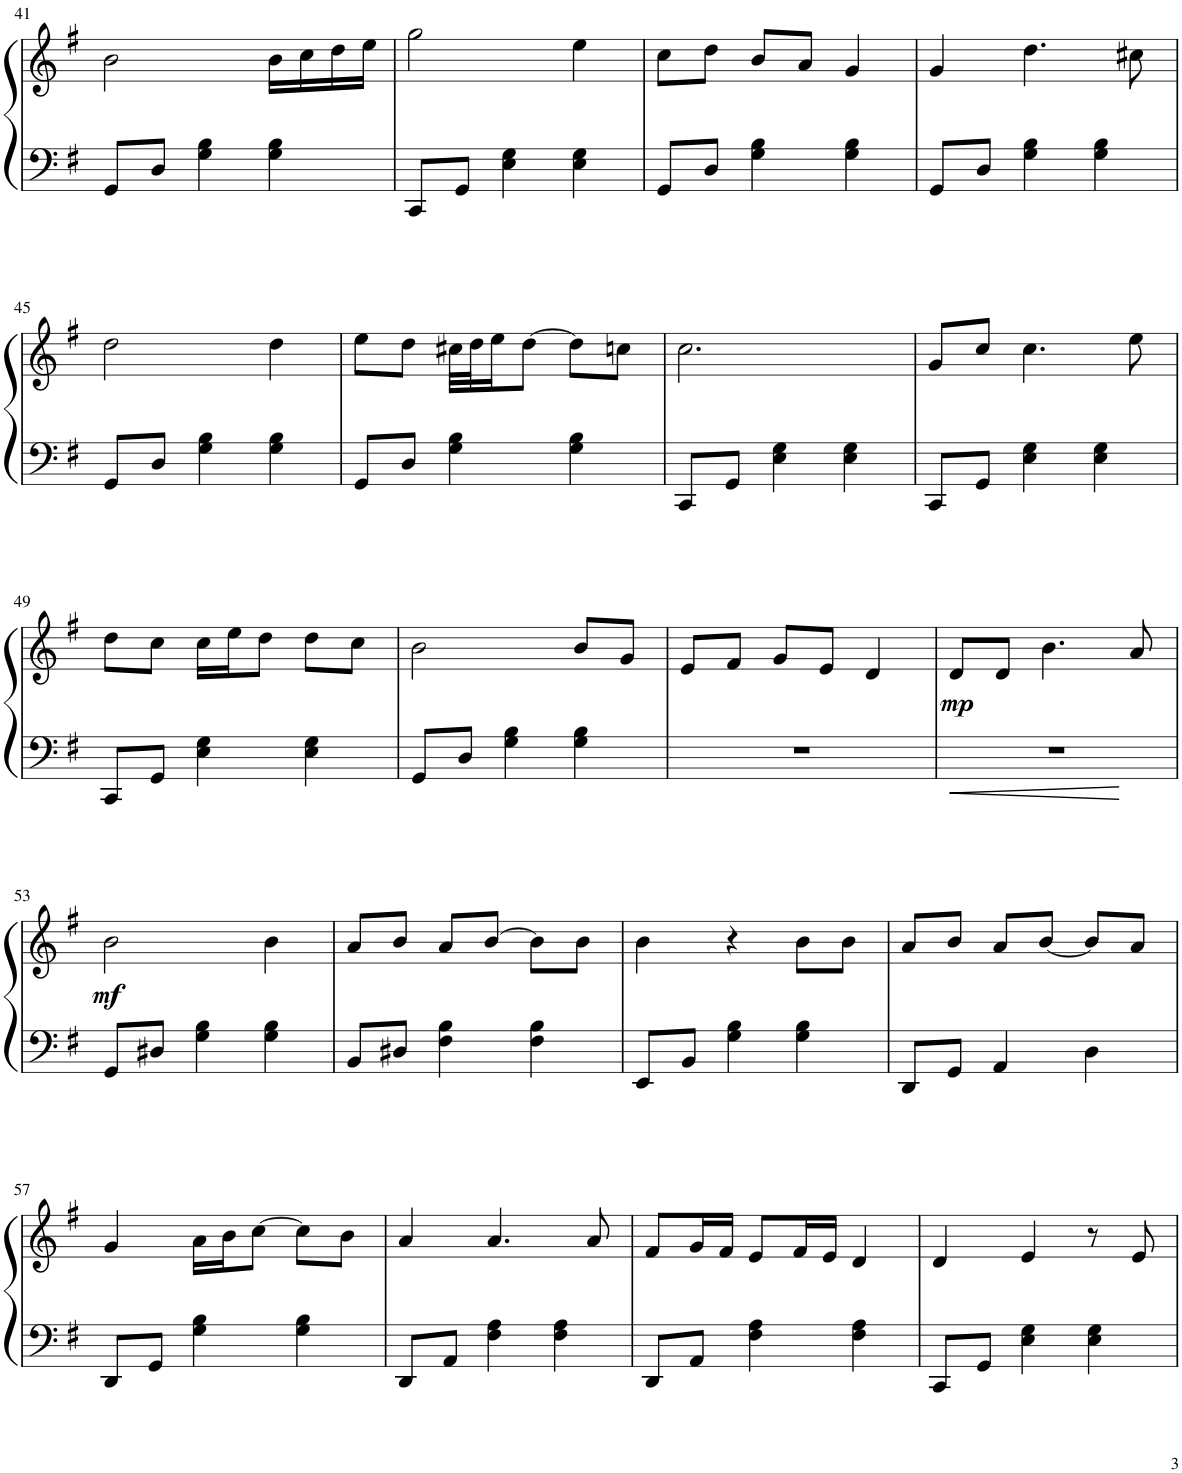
**kern	**kern	**dynam
*part1	*part1	*part1
*staff2	*staff1	*staff1/2
*I"Piano	*	*
*I'Pno.	*	*
!!LO:PB:g=z
*clefF4	*clefG2	*
*k[f#]	*k[f#]	*
*M3/4	*M3/4	*
=41	=41	=41
8GG/L	2b\	.
8D/J	.	.
4G\ 4B\	.	.
4G\ 4B\	16b\LL	.
.	16cc\	.
.	16dd\	.
.	16ee\JJ	.
=42	=42	=42
8CC/L	2gg\	.
8GG/J	.	.
4E\ 4G\	.	.
4E\ 4G\	4ee\	.
=43	=43	=43
8GG/L	8cc\L	.
8D/J	8dd\J	.
4G\ 4B\	8b/L	.
.	8a/J	.
4G\ 4B\	4g/	.
=44	=44	=44
8GG/L	4g/	.
8D/J	.	.
4G\ 4B\	4.dd\	.
4G\ 4B\	.	.
.	8cc#X\	.
!!LO:LB:g=z
=45	=45	=45
8GG/L	2dd\	.
8D/J	.	.
4G\ 4B\	.	.
4G\ 4B\	4dd\	.
=46	=46	=46
8GG/L	8ee\L	.
8D/J	8dd\J	.
4G\ 4B\	32cc#X\LLL	.
.	32dd\J	.
.	16ee\J	.
.	[8dd\J	.
4G\ 4B\	8dd\L]	.
.	8ccn\J	.
=47	=47	=47
8CC/L	2.cc\	.
8GG/J	.	.
4E\ 4G\	.	.
4E\ 4G\	.	.
=48	=48	=48
8CC/L	8g/L	.
8GG/J	8cc/J	.
4E\ 4G\	4.cc\	.
4E\ 4G\	.	.
.	8ee\	.
!!LO:LB:g=z
=49	=49	=49
8CC/L	8dd\L	.
8GG/J	8cc\J	.
4E\ 4G\	16cc\LL	.
.	16ee\J	.
.	8dd\J	.
4E\ 4G\	8dd\L	.
.	8cc\J	.
=50	=50	=50
8GG/L	2b\	.
8D/J	.	.
4G\ 4B\	.	.
4G\ 4B\	8b/L	.
.	8g/J	.
=51	=51	=51
2.r	8e/L	.
.	8f#/J	.
.	8g/L	.
.	8e/J	.
.	4d/	.
=52	=52	=52
!	!	!LO:DY:b
2.r	8d/L	mp
.	8d/J	.
.	4.b\	.
.	8a/	.
!!LO:LB:g=z
=53	=53	=53
!	!	!LO:DY:b
8GG/L	2b\	mf
8D#X/J	.	.
4G\ 4B\	.	.
4G\ 4B\	4b\	.
=54	=54	=54
8BB/L	8a/L	.
8D#X/J	8b/J	.
4F#\ 4B\	8a/L	.
.	[8b/J	.
4F#\ 4B\	8b\L]	.
.	8b\J	.
=55	=55	=55
8EE/L	4b\	.
8BB/J	.	.
4G\ 4B\	4r	.
4G\ 4B\	8b\L	.
.	8b\J	.
=56	=56	=56
8DD/L	8a/L	.
8GG/J	8b/J	.
4AA/	8a/L	.
.	[8b/J	.
4D\	8b/L]	.
.	8a/J	.
!!LO:LB:g=z
=57	=57	=57
8DD/L	4g/	.
8GG/J	.	.
4G\ 4B\	16a\LL	.
.	16b\J	.
.	[8cc\J	.
4G\ 4B\	8cc\L]	.
.	8b\J	.
=58	=58	=58
8DD/L	4a/	.
8AA/J	.	.
4F#\ 4A\	4.a/	.
4F#\ 4A\	.	.
.	8a/	.
=59	=59	=59
8DD/L	8f#/L	.
8AA/J	16g/L	.
.	16f#/JJ	.
4F#\ 4A\	8e/L	.
.	16f#/L	.
.	16e/JJ	.
4F#\ 4A\	4d/	.
=60	=60	=60
8CC/L	4d/	.
8GG/J	.	.
4E\ 4G\	4e/	.
4E\ 4G\	8r	.
.	8e/	.
=	=	=
*-	*-	*-
